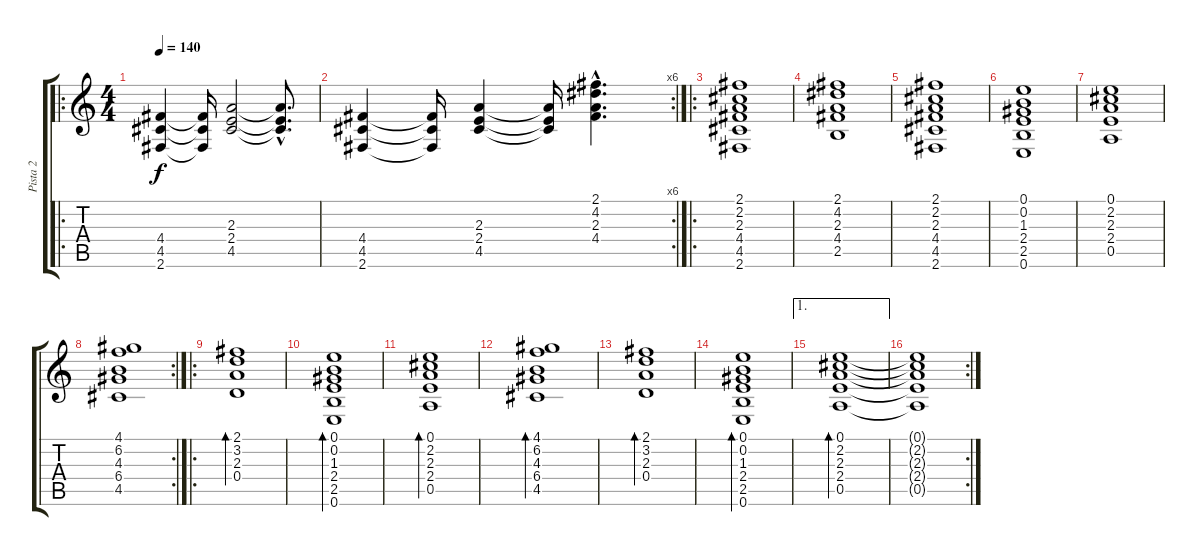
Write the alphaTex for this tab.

\track ("Pista 2" "Pista 2") {instrument electricguitarclean}
\staff {score tabs}
\tuning (E4 B3 G3 D3 A2 E2) {hide}
\ro
\ts (4 4)
\tempo 140
\clef g2
\ks c
(4.4 4.5 2.6).4{dy f instrument electricguitarclean} (4.4{t} 4.5{t} 2.6{t}).16 (2.3 2.4 4.5).2 (2.3{hac t} 2.4{hac t} 4.5{hac t}).8{d} |
\rc 6
(4.4 4.5 2.6).4 (4.4{t} 4.5{t} 2.6{t}).16 (2.3 2.4 4.5).4 (2.3{t} 2.4{t} 4.5{t}).16 (2.1{hac} 4.2{hac} 2.3{hac} 4.4{hac}).4{d} |
\ro
(2.1 2.2 2.3 4.4 4.5 2.6).1 |
(2.1 4.2 2.3 4.4 2.5).1 |
(2.1 2.2 2.3 4.4 4.5 2.6).1 |
(0.1 0.2 1.3 2.4 2.5 0.6).1 |
(0.1 2.2 2.3 2.4 0.5).1 |
\rc 2
(4.1 6.2 4.3 6.4 4.5).1 |
\ro
(2.1 3.2 2.3 0.4).1{bd 480 instrument electricguitarclean} |
(0.1 0.2 1.3 2.4 2.5 0.6).1{bd 480} |
(0.1 2.2 2.3 2.4 0.5).1{bd 480} |
(4.1 6.2 4.3 6.4 4.5).1{bd 480} |
(2.1 3.2 2.3 0.4).1{bd 480} |
(0.1 0.2 1.3 2.4 2.5 0.6).1{bd 480} |
\ae 1
(0.1 2.2 2.3 2.4 0.5).1{bd 480} |
\rc 2
(0.1{t} 2.2{t} 2.3{t} 2.4{t} 0.5{t}).1
